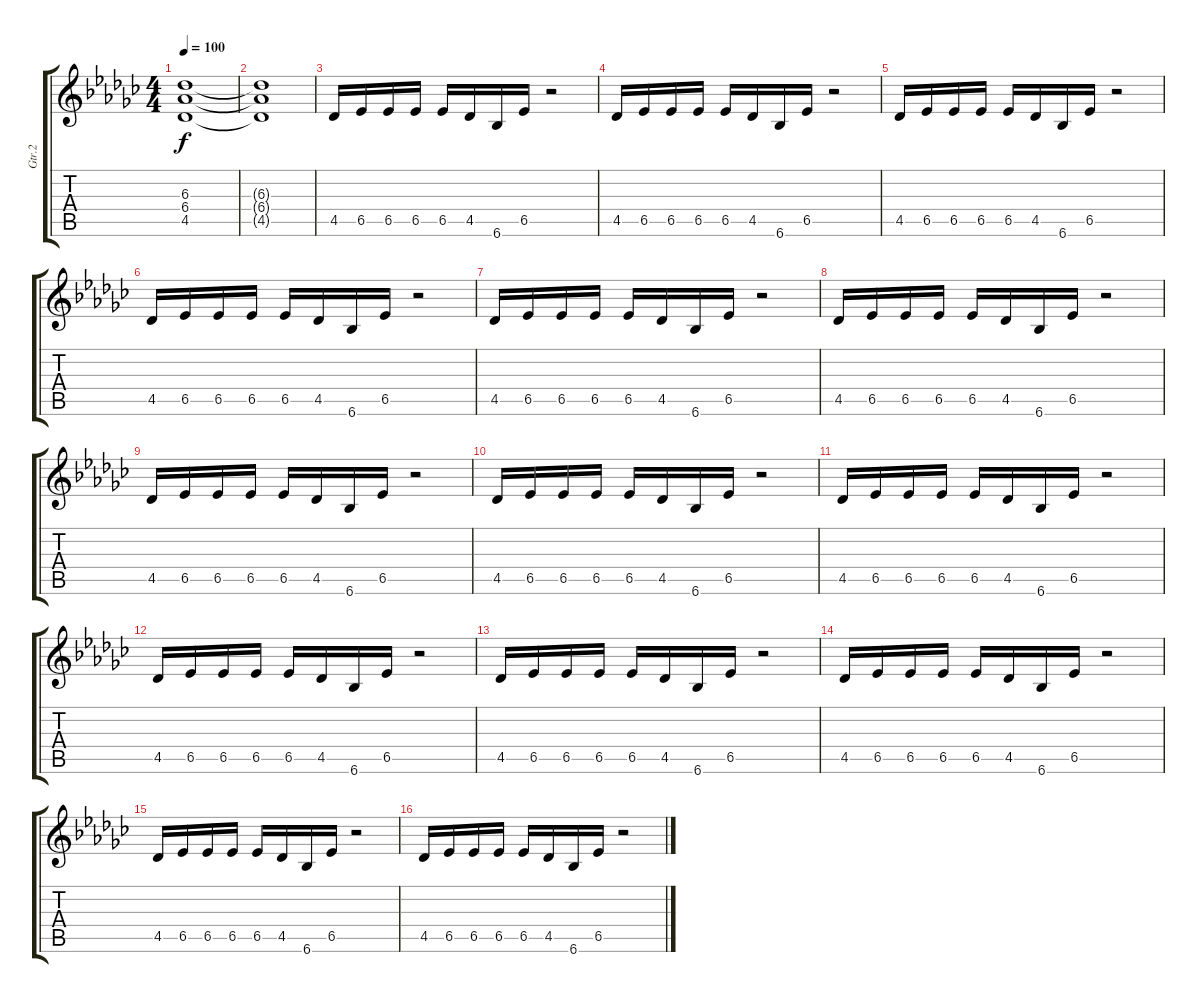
\track ("Gtr.2" "Gtr.2") {instrument overdrivenguitar}
\staff {score tabs}
\tuning (E4 B3 G3 D3 A2 E2) {hide}
\ts (4 4)
\tempo 100
\clef g2
\ks gb
(6.3 6.4 4.5).1{dy f} |
(6.3{t} 6.4{t} 4.5{t}).1 |
4.5.16 6.5.16 6.5.16 6.5.16 6.5.16 4.5.16 6.6.16 6.5.16 r.2 |
4.5.16 6.5.16 6.5.16 6.5.16 6.5.16 4.5.16 6.6.16 6.5.16 r.2 |
4.5.16 6.5.16 6.5.16 6.5.16 6.5.16 4.5.16 6.6.16 6.5.16 r.2 |
4.5.16 6.5.16 6.5.16 6.5.16 6.5.16 4.5.16 6.6.16 6.5.16 r.2 |
4.5.16 6.5.16 6.5.16 6.5.16 6.5.16 4.5.16 6.6.16 6.5.16 r.2 |
4.5.16 6.5.16 6.5.16 6.5.16 6.5.16 4.5.16 6.6.16 6.5.16 r.2 |
4.5.16 6.5.16 6.5.16 6.5.16 6.5.16 4.5.16 6.6.16 6.5.16 r.2 |
4.5.16 6.5.16 6.5.16 6.5.16 6.5.16 4.5.16 6.6.16 6.5.16 r.2 |
4.5.16 6.5.16 6.5.16 6.5.16 6.5.16 4.5.16 6.6.16 6.5.16 r.2 |
4.5.16 6.5.16 6.5.16 6.5.16 6.5.16 4.5.16 6.6.16 6.5.16 r.2 |
4.5.16 6.5.16 6.5.16 6.5.16 6.5.16 4.5.16 6.6.16 6.5.16 r.2 |
4.5.16 6.5.16 6.5.16 6.5.16 6.5.16 4.5.16 6.6.16 6.5.16 r.2 |
4.5.16 6.5.16 6.5.16 6.5.16 6.5.16 4.5.16 6.6.16 6.5.16 r.2 |
4.5.16 6.5.16 6.5.16 6.5.16 6.5.16 4.5.16 6.6.16 6.5.16 r.2
